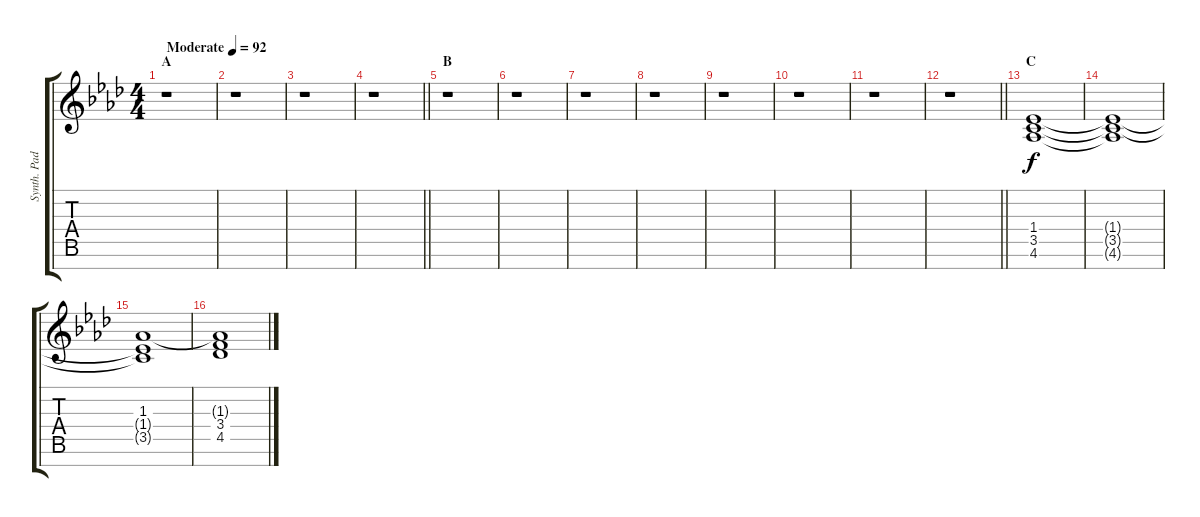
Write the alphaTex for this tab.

\track ("Synth. Pad" "Synth. Pad") {instrument pad2warm}
\staff {score tabs}
\tuning (E5 B4 G4 D4 A3 E3 B2) {hide}
\ts (4 4)
\section ("" "A")
\tempo (92 "Moderate")
\clef g2
\ks ab
r.1{dy f instrument pad2warm} |
r.1 |
r.1 |
\barLineRight lightlight
r.1 |
\section ("" "B")
r.1 |
r.1 |
r.1 |
r.1 |
r.1 |
r.1 |
r.1 |
\barLineRight lightlight
r.1 |
\section ("" "C")
(1.4 3.5 4.6).1 |
(1.4{t} 3.5{t} 4.6{t}).1 |
(1.3 1.4{t} 3.5{t}).1 |
(1.3{t} 3.4 4.5).1
